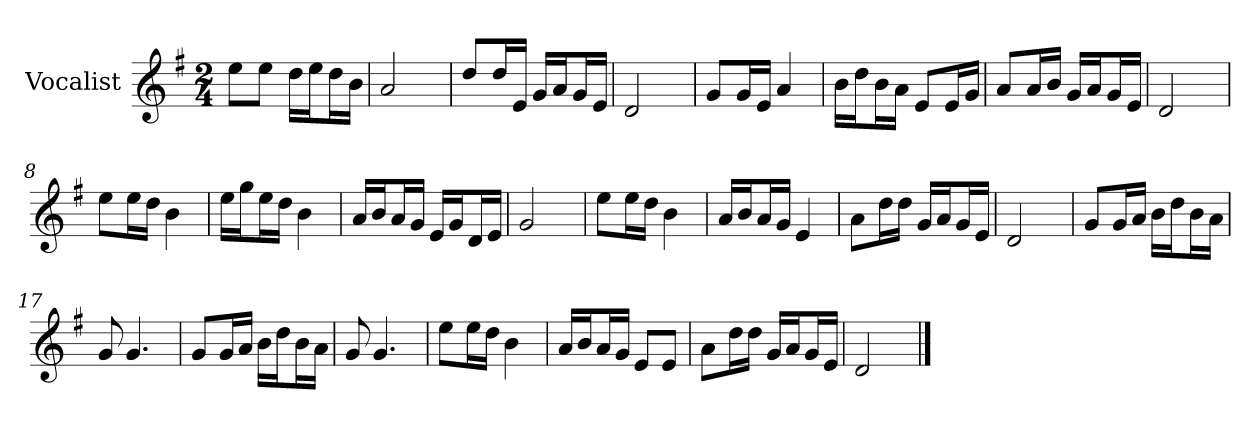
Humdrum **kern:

**kern
*part1
*staff1
*I"Vocalist
*k[f#]
*G:
*M2/4
=
8eeL
8eeJ
16ddLL
16eeJ
16ddL
16bJJ
=1
2a
=2
8ddL
16ddL
16eJJ
16gLL
16aJ
16gL
16eJJ
=3
2d
=4
8gL
16gL
16eJJ
4a
=5
16bLL
16ddJ
16bL
16aJJ
8eL
16eL
16gJJ
=6
8aL
16aL
16bJJ
16gLL
16aJ
16gL
16eJJ
=7
2d
=8
8eeL
16eeL
16ddJJ
4b
=9
16eeLL
16ggJ
16eeL
16ddJJ
4b
=10
16aLL
16bJ
16aL
16gJJ
16eLL
16gJ
16dL
16eJJ
=11
2g
=12
8eeL
16eeL
16ddJJ
4b
=13
16aLL
16bJ
16aL
16gJJ
4e
=14
8aL
16ddL
16ddJJ
16gLL
16aJ
16gL
16eJJ
=15
2d
=16
8gL
16gL
16aJJ
16bLL
16ddJ
16bL
16aJJ
=17
8g
4.g
=18
8gL
16gL
16aJJ
16bLL
16ddJ
16bL
16aJJ
=19
8g
4.g
=20
8eeL
16eeL
16ddJJ
4b
=21
16aLL
16bJ
16aL
16gJJ
8eL
8eJ
=22
8aL
16ddL
16ddJJ
16gLL
16aJ
16gL
16eJJ
=23
2d
==
*-
